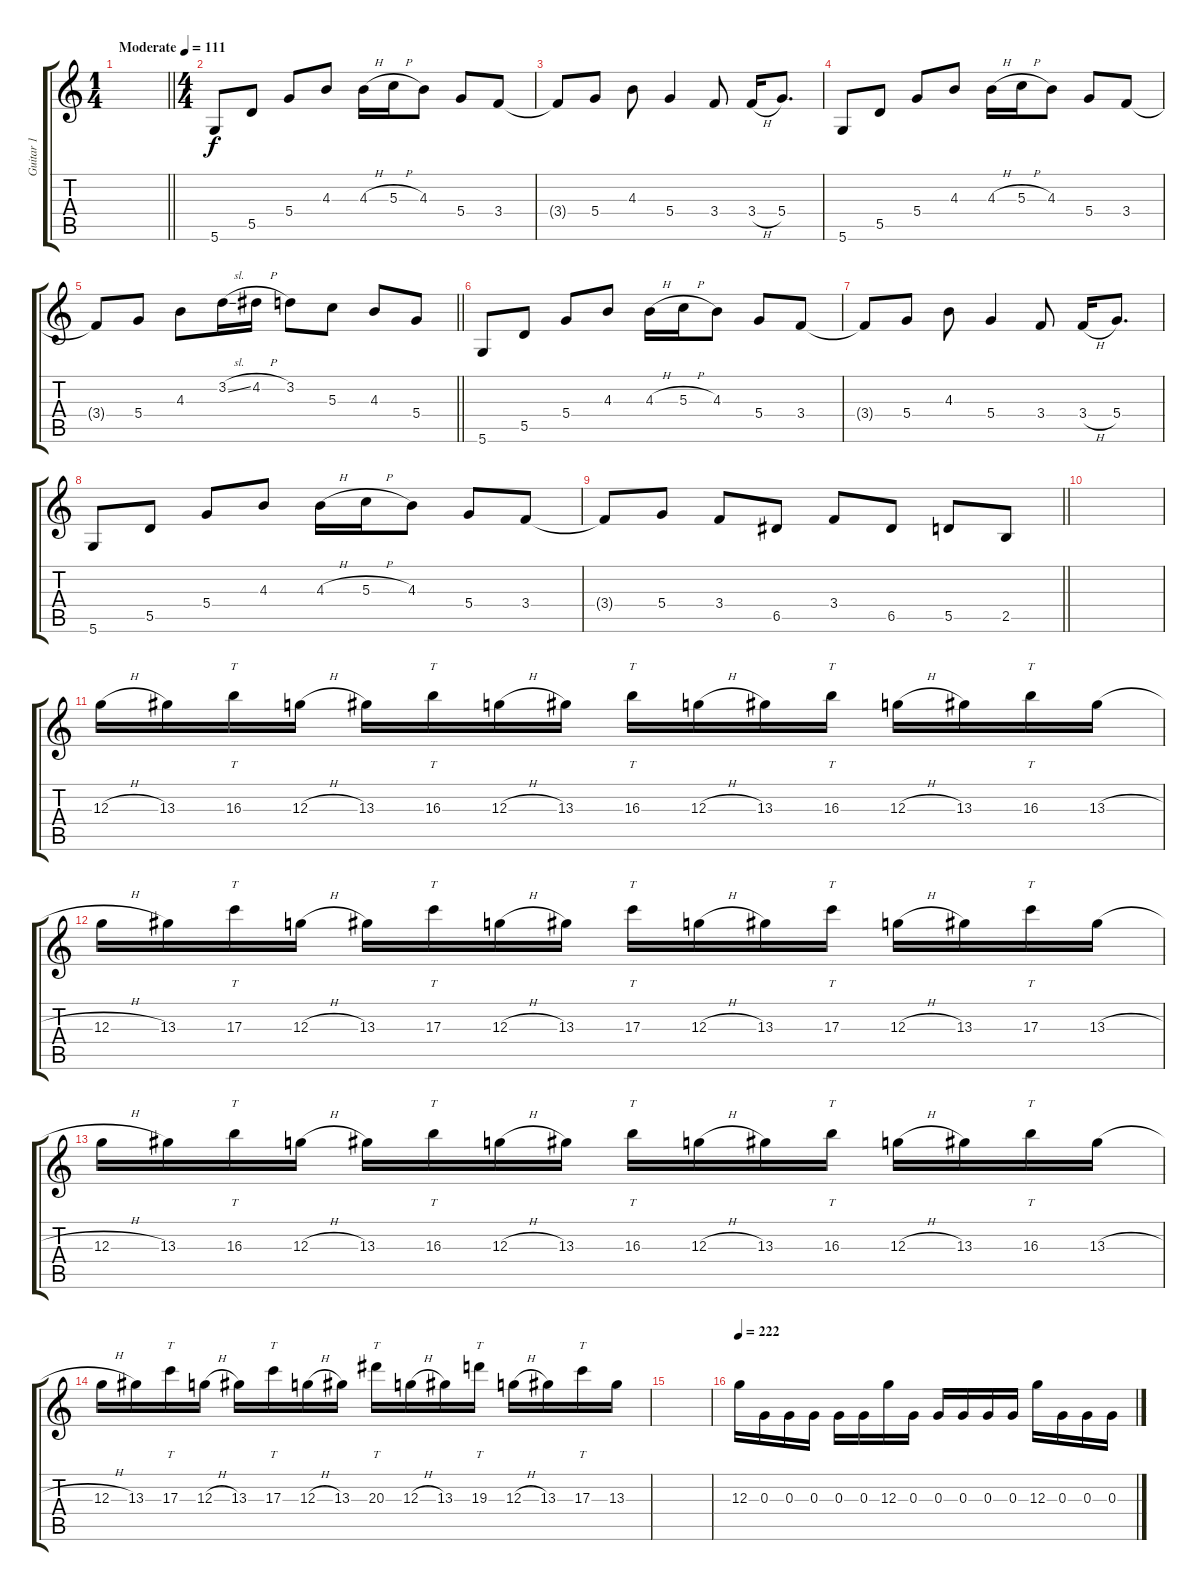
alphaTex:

\track ("Guitar 1" "Guitar 1") {instrument distortionguitar}
\staff {score tabs}
\tuning (E4 B3 G3 D3 A2 D2) {hide}
\ts (1 4)
\tempo (111 "Moderate")
\clef g2
\barLineRight lightlight
\ks c
|
\ts (4 4)
5.6.8 5.5.8 5.4.8 4.3.8 4.3{h}.16 5.3{h}.16 4.3.8 5.4.8 3.4.8 |
3.4{t}.8 5.4.8 4.3.8 5.4.4 3.4.8 3.4{h}.16 5.4.8{d} |
5.6.8 5.5.8 5.4.8 4.3.8 4.3{h}.16 5.3{h}.16 4.3.8 5.4.8 3.4.8 |
\barLineRight lightlight
3.4{t}.8 5.4.8 4.3.8 3.2{sl}.16 4.2{h}.16 3.2.8 5.3.8 4.3.8 5.4.8 |
5.6.8 5.5.8 5.4.8 4.3.8 4.3{h}.16 5.3{h}.16 4.3.8 5.4.8 3.4.8 |
3.4{t}.8 5.4.8 4.3.8 5.4.4 3.4.8 3.4{h}.16 5.4.8{d} |
5.6.8 5.5.8 5.4.8 4.3.8 4.3{h}.16 5.3{h}.16 4.3.8 5.4.8 3.4.8 |
\barLineRight lightlight
3.4{t}.8 5.4.8 3.4.8 6.5.8 3.4.8 6.5.8 5.5.8 2.5.8 |
|
12.3{h}.16 13.3.16 16.3.16{tt} 12.3{h}.16 13.3.16 16.3.16{tt} 12.3{h}.16 13.3.16 16.3.16{tt} 12.3{h}.16 13.3.16 16.3.16{tt} 12.3{h}.16 13.3.16 16.3.16{tt} 13.3{h}.16 |
12.3{h}.16 13.3.16 17.3.16{tt} 12.3{h}.16 13.3.16 17.3.16{tt} 12.3{h}.16 13.3.16 17.3.16{tt} 12.3{h}.16 13.3.16 17.3.16{tt} 12.3{h}.16 13.3.16 17.3.16{tt} 13.3{h}.16 |
12.3{h}.16 13.3.16 16.3.16{tt} 12.3{h}.16 13.3.16 16.3.16{tt} 12.3{h}.16 13.3.16 16.3.16{tt} 12.3{h}.16 13.3.16 16.3.16{tt} 12.3{h}.16 13.3.16 16.3.16{tt} 13.3{h}.16 |
12.3{h}.16 13.3.16 17.3.16{tt} 12.3{h}.16 13.3.16 17.3.16{tt} 12.3{h}.16 13.3.16 20.3.16{tt} 12.3{h}.16 13.3.16 19.3.16{tt} 12.3{h}.16 13.3.16 17.3.16{tt} 13.3.16 |
|
\tempo 222
12.3.16 0.3.16 0.3.16 0.3.16 0.3.16 0.3.16 12.3.16 0.3.16 0.3.16 0.3.16 0.3.16 0.3.16 12.3.16 0.3.16 0.3.16 0.3.16
